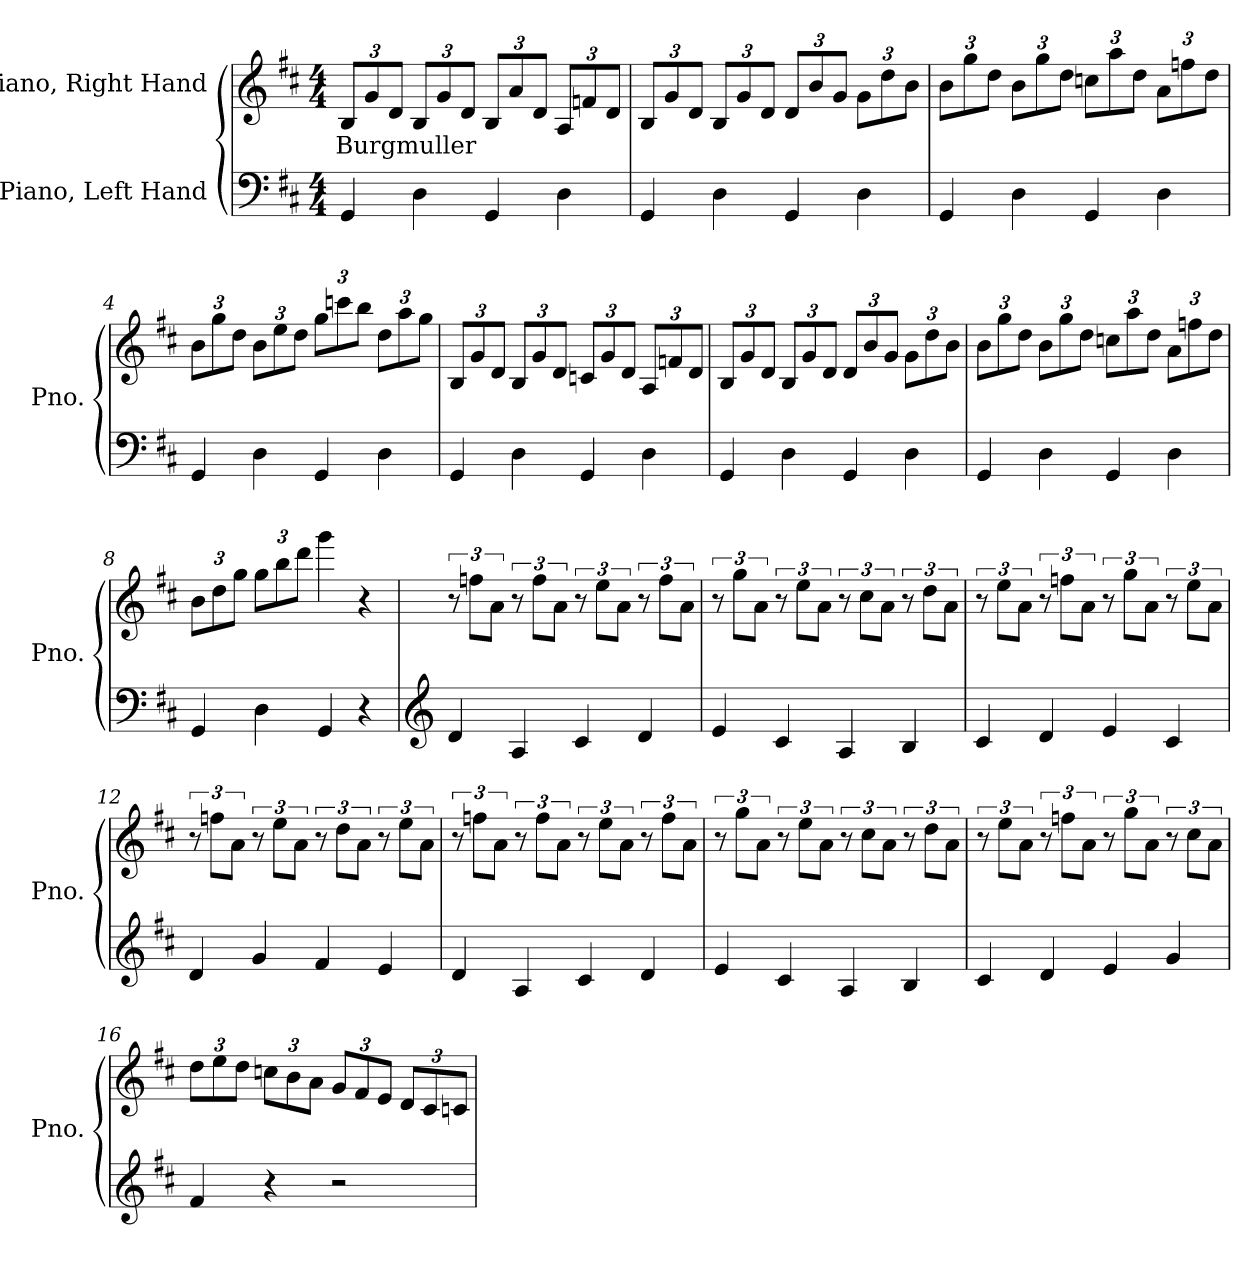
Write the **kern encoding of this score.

**kern	**kern	**text
*part2	*part1	*part1
*staff2	*staff1	*staff1
*I"Piano, Left Hand	*I"Piano, Right Hand	*
*I'Pno.	*I'Pno.	*
*clefF4	*clefG2	*
*k[f#c#]	*k[f#c#]	*
*M4/4	*M4/4	*
*MM100	*MM100	*
*	*Xbrackettup	*
=1	=1	=1
!	!	!LO:LY:b
4GG/	12B/L	Burgmuller
.	12g/	.
.	12d/J	.
4D\	12B/L	.
.	12g/	.
.	12d/J	.
4GG/	12B/L	.
.	12a/	.
.	12d/J	.
4D\	12A/L	.
.	12fn/	.
.	12d/J	.
=2	=2	=2
4GG/	12B/L	.
.	12g/	.
.	12d/J	.
4D\	12B/L	.
.	12g/	.
.	12d/J	.
4GG/	12d/L	.
.	12b/	.
.	12g/J	.
4D\	12g\L	.
.	12dd\	.
.	12b\J	.
!!LO:LB:g=z
=3	=3	=3
4GG/	12b\L	.
.	12gg\	.
.	12dd\J	.
4D\	12b\L	.
.	12gg\	.
.	12dd\J	.
4GG/	12ccn\L	.
.	12aa\	.
.	12dd\J	.
4D\	12a\L	.
.	12ffn\	.
.	12dd\J	.
=4	=4	=4
4GG/	12b\L	.
.	12gg\	.
.	12dd\J	.
4D\	12b\L	.
.	12ee\	.
.	12dd\J	.
4GG/	12gg\L	.
.	12cccn\	.
.	12bb\J	.
4D\	12dd\L	.
.	12aa\	.
.	12gg\J	.
=5	=5	=5
4GG/	12B/L	.
.	12g/	.
.	12d/J	.
4D\	12B/L	.
.	12g/	.
.	12d/J	.
4GG/	12cn/L	.
.	12g/	.
.	12d/J	.
4D\	12A/L	.
.	12fn/	.
.	12d/J	.
!!LO:LB:g=z
=6	=6	=6
4GG/	12B/L	.
.	12g/	.
.	12d/J	.
4D\	12B/L	.
.	12g/	.
.	12d/J	.
4GG/	12d/L	.
.	12b/	.
.	12g/J	.
4D\	12g\L	.
.	12dd\	.
.	12b\J	.
=7	=7	=7
4GG/	12b\L	.
.	12gg\	.
.	12dd\J	.
4D\	12b\L	.
.	12gg\	.
.	12dd\J	.
4GG/	12ccn\L	.
.	12aa\	.
.	12dd\J	.
4D\	12a\L	.
.	12ffn\	.
.	12dd\J	.
=8	=8	=8
4GG/	12b\L	.
.	12dd\	.
.	12gg\J	.
4D\	12gg\L	.
.	12bb\	.
.	12ddd\J	.
4GG/	4ggg\	.
4r	4r	.
!!LO:LB:g=z
=9	=9	=9
*clefG2	*	*
*	*brackettup	*
4d/	12r	.
.	12ffn\L	.
.	12a\J	.
4A/	12r	.
.	12ff\L	.
.	12a\J	.
4c#/	12r	.
.	12ee\L	.
.	12a\J	.
4d/	12r	.
.	12ff\L	.
.	12a\J	.
=10	=10	=10
4e/	12r	.
.	12gg\L	.
.	12a\J	.
4c#/	12r	.
.	12ee\L	.
.	12a\J	.
4A/	12r	.
.	12cc#\L	.
.	12a\J	.
4B/	12r	.
.	12dd\L	.
.	12a\J	.
=11	=11	=11
4c#/	12r	.
.	12ee\L	.
.	12a\J	.
4d/	12r	.
.	12ffn\L	.
.	12a\J	.
4e/	12r	.
.	12gg\L	.
.	12a\J	.
4c#/	12r	.
.	12ee\L	.
.	12a\J	.
!!LO:LB:g=z
=12	=12	=12
4d/	12r	.
.	12ffn\L	.
.	12a\J	.
4g/	12r	.
.	12ee\L	.
.	12a\J	.
4f#/	12r	.
.	12dd\L	.
.	12a\J	.
4e/	12r	.
.	12ee\L	.
.	12a\J	.
=13	=13	=13
4d/	12r	.
.	12ffn\L	.
.	12a\J	.
4A/	12r	.
.	12ff\L	.
.	12a\J	.
4c#/	12r	.
.	12ee\L	.
.	12a\J	.
4d/	12r	.
.	12ff\L	.
.	12a\J	.
=14	=14	=14
4e/	12r	.
.	12gg\L	.
.	12a\J	.
4c#/	12r	.
.	12ee\L	.
.	12a\J	.
4A/	12r	.
.	12cc#\L	.
.	12a\J	.
4B/	12r	.
.	12dd\L	.
.	12a\J	.
!!LO:LB:g=z
=15	=15	=15
4c#/	12r	.
.	12ee\L	.
.	12a\J	.
4d/	12r	.
.	12ffn\L	.
.	12a\J	.
4e/	12r	.
.	12gg\L	.
.	12a\J	.
4g/	12r	.
.	12cc#\L	.
.	12a\J	.
=16	=16	=16
*	*Xbrackettup	*
4f#/	12dd\L	.
.	12ee\	.
.	12dd\J	.
4r	12ccn\L	.
.	12b\	.
.	12a\J	.
2r	12g/L	.
.	12f#/	.
.	12e/J	.
.	12d/L	.
.	12c#/	.
.	12cn/J	.
=	=	=
*-	*-	*-
